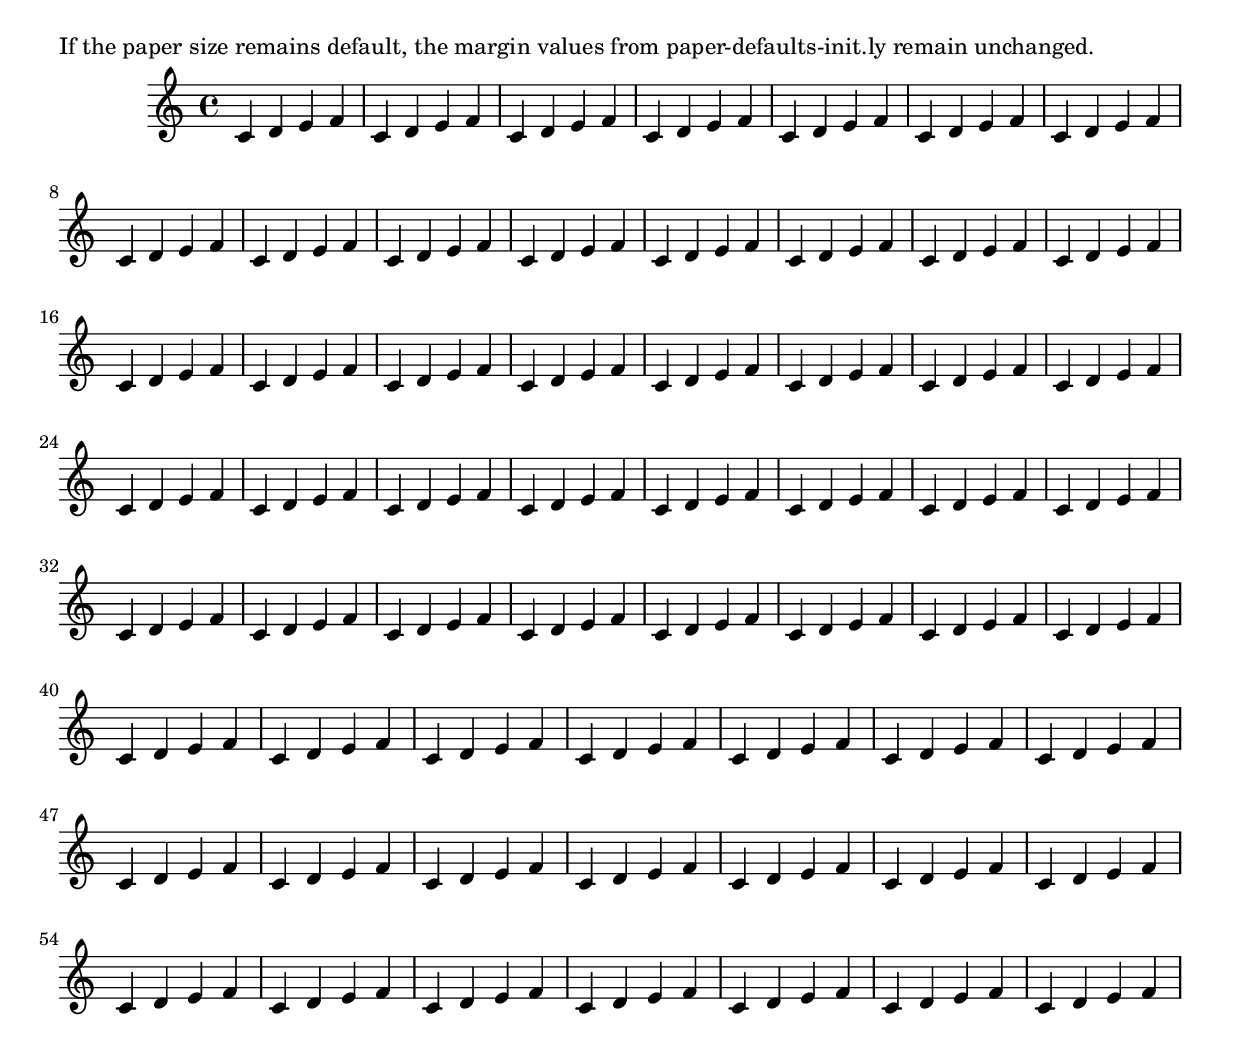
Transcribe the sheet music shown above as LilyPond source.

\version "2.13.7"

\header {
  texidoc = "Default values for margins, indents, and offsets are
accessible in paper-defaults-init.ly and apply to the default
paper size returned by (ly:get-option 'paper-size).  For other
paper sizes, they are scaled linearly."
}

someNotes = \repeat unfold 30 { c4 d e f }

\paper {
  #(set-paper-size (ly:get-option 'paper-size))
}

\book {
  \markup { If the paper size remains default, the margin values from
            paper-defaults-init.ly remain unchanged. }
  \score {
    \relative c' {
      \someNotes
      \someNotes
    }
  }
}
